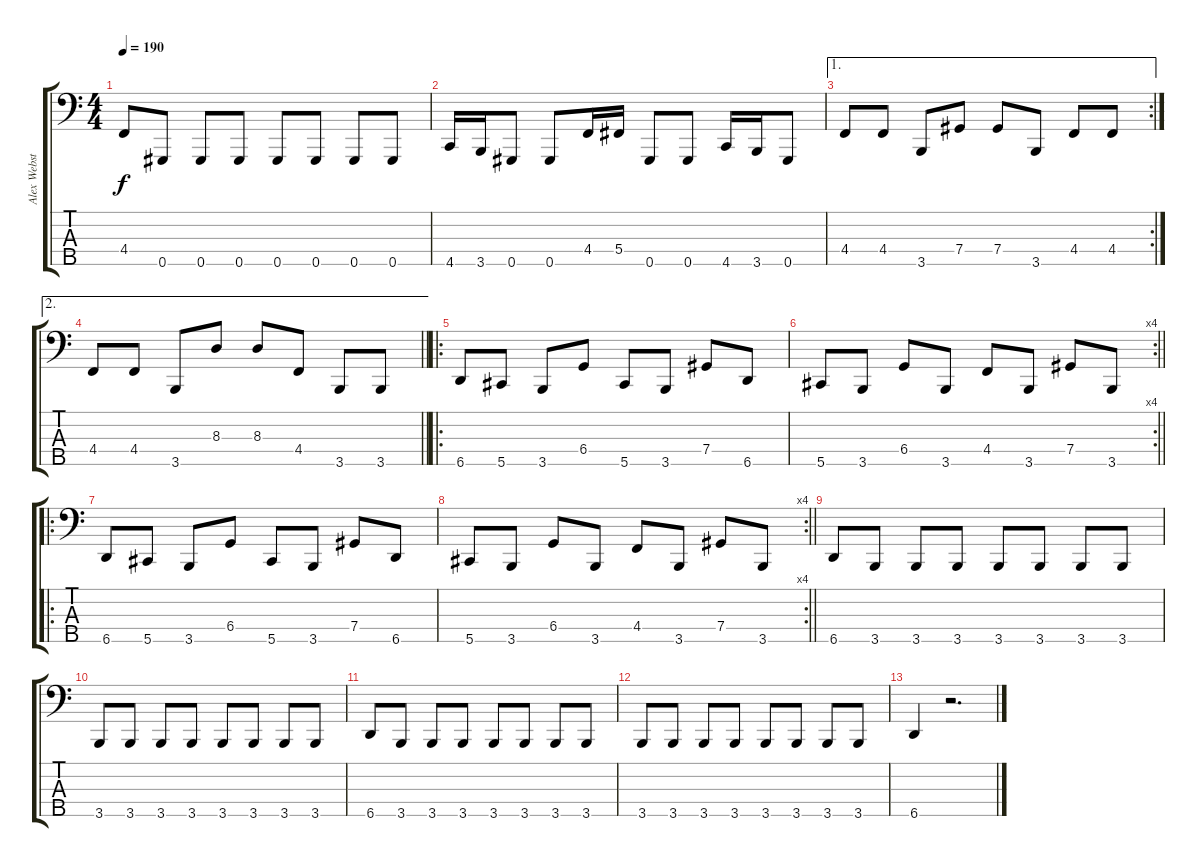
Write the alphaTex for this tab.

\track ("Alex Webster" "Alex Webst") {instrument electricbassfinger}
\staff {score tabs}
\tuning (E2 B1 Gb1 Db1 Ab0) {hide}
\ts (4 4)
\tempo 190
\clef f4
\ks c
4.4.8{dy f} 0.5.8 0.5.8 0.5.8 0.5.8 0.5.8 0.5.8 0.5.8 |
4.5.16 3.5.16 0.5.8 0.5.8 4.4.16 5.4.16 0.5.8 0.5.8 4.5.16 3.5.16 0.5.8 |
\ae 1
\rc 2
4.4.8 4.4.8 3.5.8 7.4.8 7.4.8 3.5.8 4.4.8 4.4.8 |
\ae 2
\barLineRight lightlight
4.4.8 4.4.8 3.5.8 8.3.8 8.3.8 4.4.8 3.5.8 3.5.8 |
\ro
6.5.8 5.5.8 3.5.8 6.4.8 5.5.8 3.5.8 7.4.8 6.5.8 |
\rc 4
\barLineRight lightlight
5.5.8 3.5.8 6.4.8 3.5.8 4.4.8 3.5.8 7.4.8 3.5.8 |
\ro
6.5.8 5.5.8 3.5.8 6.4.8 5.5.8 3.5.8 7.4.8 6.5.8 |
\rc 4
\barLineRight lightlight
5.5.8 3.5.8 6.4.8 3.5.8 4.4.8 3.5.8 7.4.8 3.5.8 |
6.5.8 3.5.8 3.5.8 3.5.8 3.5.8 3.5.8 3.5.8 3.5.8 |
3.5.8 3.5.8 3.5.8 3.5.8 3.5.8 3.5.8 3.5.8 3.5.8 |
6.5.8 3.5.8 3.5.8 3.5.8 3.5.8 3.5.8 3.5.8 3.5.8 |
3.5.8 3.5.8 3.5.8 3.5.8 3.5.8 3.5.8 3.5.8 3.5.8 |
6.5.4 r.2{d}
